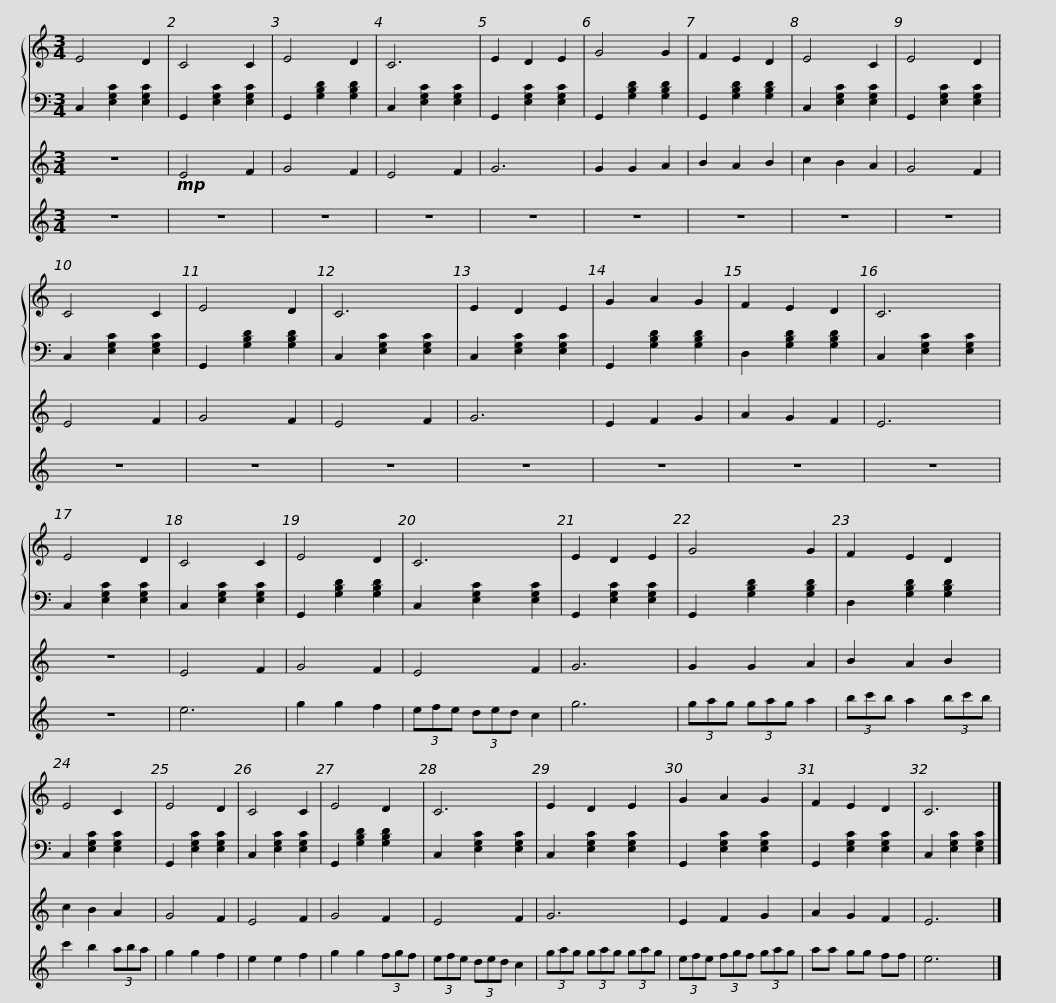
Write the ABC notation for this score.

X:1
%%score { 1 | 2 } 3 4
L:1/8
M:3/4
I:linebreak $
K:C
V:1 treble
V:2 bass
V:3 treble
V:4 treble
V:1
 E4 D2 | C4 C2 | E4 D2 | C6 | E2 D2 E2 | %5
 G4 G2 | F2 E2 D2 | E4 C2 | E4 D2 |$ C4 C2 | %10
 E4 D2 | C6 | E2 D2 E2 | G2 A2 G2 | F2 E2 D2 | %15
 C6 | E4 D2 | C4 C2 | E4 D2 |$ C6 | %20
 E2 D2 E2 | G4 G2 | F2 E2 D2 | E4 C2 | E4 D2 |$ %25
 C4 C2 | E4 D2 | C6 | E2 D2 E2 | G2 A2 G2 |$ %30
 F2 E2 D2 | C6 |] %32
V:2
 C,2 [E,G,C]2 [E,G,C]2 | G,,2 [E,G,C]2 [E,G,C]2 | G,,2 [G,B,D]2 [G,B,D]2 | C,2 [E,G,C]2 [E,G,C]2 | G,,2 [E,G,C]2 [E,G,C]2 | %5
 G,,2 [G,B,D]2 [G,B,D]2 | G,,2 [G,B,D]2 [G,B,D]2 | C,2 [E,G,C]2 [E,G,C]2 | G,,2 [E,G,C]2 [E,G,C]2 |$ C,2 [E,G,C]2 [E,G,C]2 | %10
 G,,2 [G,B,D]2 [G,B,D]2 | C,2 [E,G,C]2 [E,G,C]2 | C,2 [E,G,C]2 [E,G,C]2 | G,,2 [G,B,D]2 [G,B,D]2 | D,2 [G,B,D]2 [G,B,D]2 | %15
 C,2 [E,G,C]2 [E,G,C]2 | C,2 [E,G,C]2 [E,G,C]2 | C,2 [E,G,C]2 [E,G,C]2 | G,,2 [G,B,D]2 [G,B,D]2 |$ C,2 [E,G,C]2 [E,G,C]2 | %20
 G,,2 [E,G,C]2 [E,G,C]2 | G,,2 [G,B,D]2 [G,B,D]2 | D,2 [G,B,D]2 [G,B,D]2 | C,2 [E,G,C]2 [E,G,C]2 | G,,2 [E,G,C]2 [E,G,C]2 |$ %25
 C,2 [E,G,C]2 [E,G,C]2 | G,,2 [G,B,D]2 [G,B,D]2 | C,2 [E,G,C]2 [E,G,C]2 | C,2 [E,G,C]2 [E,G,C]2 | G,,2 [E,G,C]2 [E,G,C]2 |$ %30
 G,,2 [E,G,C]2 [E,G,C]2 | C,2 [E,G,C]2 [E,G,C]2 |] %32
V:3
 z6 |!mp! E4 F2 | G4 F2 | E4 F2 | G6 | %5
 G2 G2 A2 | B2 A2 B2 | c2 B2 A2 | G4 F2 |$ E4 F2 | %10
 G4 F2 | E4 F2 | G6 | E2 F2 G2 | A2 G2 F2 | %15
 E6 | z6 | E4 F2 | G4 F2 |$ E4 F2 | %20
 G6 | G2 G2 A2 | B2 A2 B2 | c2 B2 A2 | G4 F2 |$ %25
 E4 F2 | G4 F2 | E4 F2 | G6 | E2 F2 G2 |$ %30
 A2 G2 F2 | E6 |] %32
V:4
 z6 | z6 | z6 | z6 | z6 | %5
 z6 | z6 | z6 | z6 |$ z6 | %10
 z6 | z6 | z6 | z6 | z6 | %15
 z6 | z6 | e6 | g2 g2 f2 |$ (3efe (3ded c2 | %20
 g6 | (3gag (3gag a2 | (3bc'b a2 (3bc'b | c'2 b2 (3aba | g2 g2 f2 |$ %25
 e2 e2 f2 | g2 g2 (3fgf | (3efe (3ded c2 | (3gag (3gag (3gag | (3efe (3fgf (3gag |$ %30
 aa gg ff | e6 |] %32
